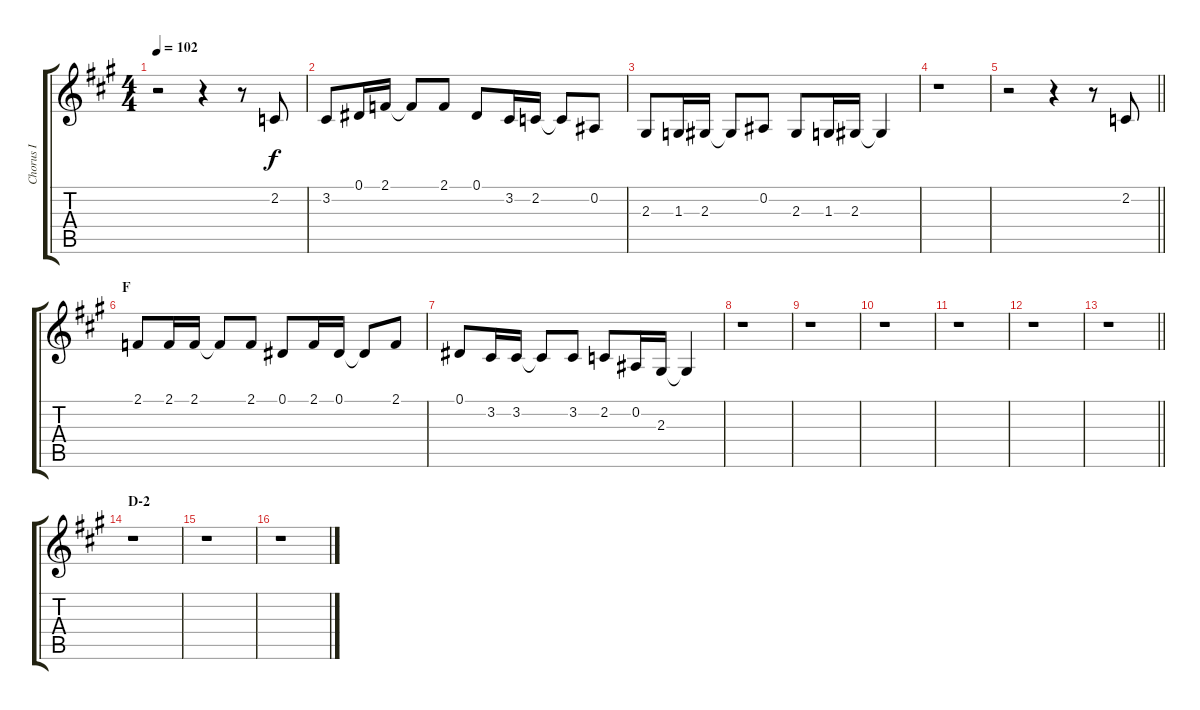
\track ("Chorus I" "Chorus I") {instrument voiceoohs}
\staff {score tabs}
\tuning (Eb4 Bb3 Gb3 Db3 Ab2 Eb2) {hide}
\ts (4 4)
\tempo 102
\clef g2
\ks a
r.2{dy f} r.4 r.8 2.2.8 |
3.2.8 0.1.16 2.1.16 2.1{t}.8 2.1.8 0.1.8 3.2.16 2.2.16 2.2{t}.8 0.2.8 |
2.3.8 1.3.16 2.3.16 2.3{t}.8 0.2.8 2.3.8 1.3.16 2.3.16 2.3{t}.4 |
r.1 |
\barLineRight lightlight
r.2 r.4 r.8 2.2.8 |
\section ("" "F")
2.1.8 2.1.16 2.1.16 2.1{t}.8 2.1.8 0.1.8 2.1.16 0.1.16 0.1{t}.8 2.1.8 |
0.1.8 3.2.16 3.2.16 3.2{t}.8 3.2.8 2.2.8 0.2.16 2.3.16 2.3{t}.4 |
r.1 |
r.1 |
r.1 |
r.1 |
r.1 |
\barLineRight lightlight
r.1 |
\section ("" "D-2")
r.1 |
r.1 |
r.1
